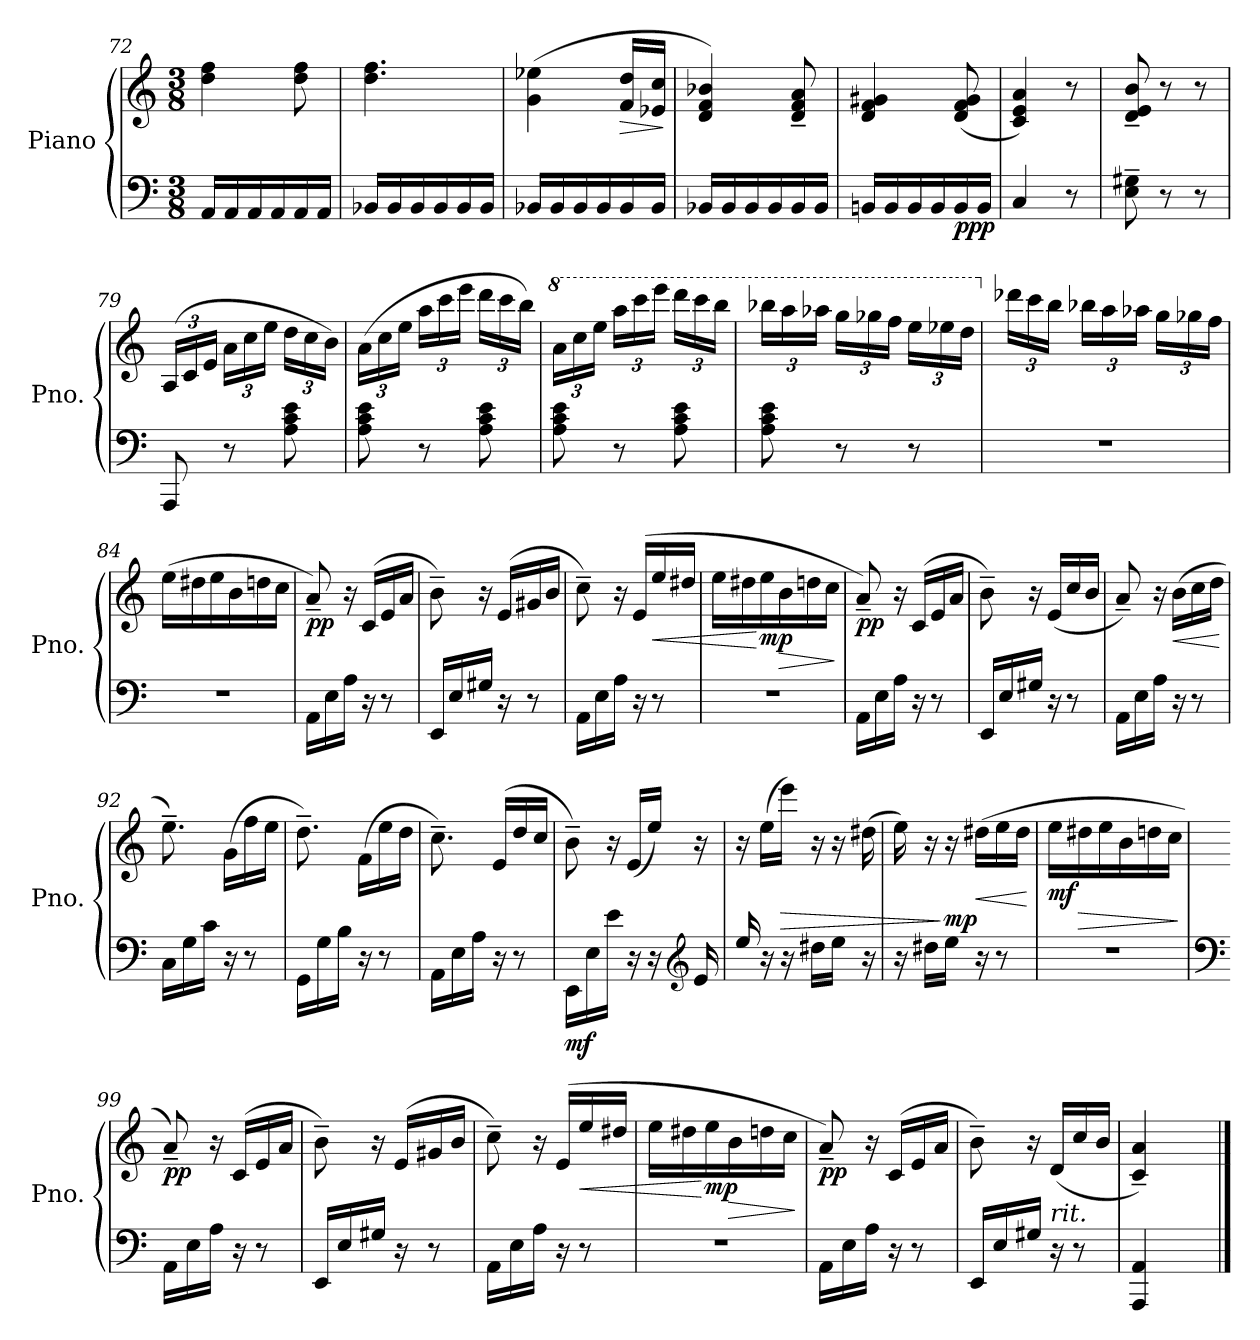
**kern	**kern	**dynam
*part1	*part1	*part1
*staff2	*staff1	*staff1/2
*I"Piano	*	*
*I'Pno.	*	*
*clefF4	*clefG2	*
*k[]	*k[]	*
*M3/8	*M3/8	*
=72	=72	=72
16AA/LL	4dd\ 4ff\	.
16AA/	.	.
16AA/	.	.
16AA/	.	.
16AA/	8dd\ 8ff\	.
16AA/JJ	.	.
=73	=73	=73
!	!	!LO:DY:b=2
!	!	!LO:DY:n=1:b
16BB-X/LL	4.dd\ 4.ff\	mf f
16BB-/	.	.
16BB-/	.	.
16BB-/	.	.
16BB-/	.	.
16BB-/JJ	.	.
=74	=74	=74
16BB-X/LL	(>4g\ 4ee-X\	.
16BB-/	.	.
16BB-/	.	.
16BB-/	.	.
!	!	!LO:HP:b
16BB-/	16f/ 16dd/LL	>
16BB-/JJ	16e-X/ 16cc/JJ	.
.	.	]
=75	=75	=75
!	!	!LO:DY:b=2
!	!	!LO:DY:n=1:b
16BB-X/LL	4d/ 4f/ 4b-X/)	mp mf
16BB-/	.	.
16BB-/	.	.
16BB-/	.	.
16BB-/	8d/~ 8f/~ 8a/~	.
16BB-/JJ	.	.
=76	=76	=76
16BBn/LL	4d/ 4f/ 4g#X/	.
16BB/	.	.
16BB/	.	.
16BB/	.	.
!	!	!LO:DY:b=2
!	!	!LO:DY:n=1:b
16BB/	(<8d/ 8f/ 8g#/	pp p
16BB/JJ	.	.
=77	=77	=77
4C/	4c/ 4e/ 4a/)	.
8r	8r	.
=78	=78	=78
8E\~ 8G#X\~	8d/~ 8e/~ 8b/~	.
8r	8r	.
8r	8r	.
=79	=79	=79
*	*Xbrackettup	*
8AAA/	(>24A/LL	.
.	24c/	.
.	24e/JJ	.
8r	24a\LL	.
.	24cc\	.
.	24ee\JJ	.
8A\ 8c\ 8e\	24dd\LL	.
.	24cc\	.
.	24b\JJ)	.
=80	=80	=80
8A\ 8c\ 8e\	(>24a\LL	.
.	24cc\	.
.	24ee\JJ	.
8r	24aa\LL	.
.	24ccc\	.
.	24eee\JJ	.
8A\ 8c\ 8e\	24ddd\LL	.
.	24ccc\	.
.	24bb\JJ)	.
=81	=81	=81
*	*8va	*
8A\ 8c\ 8e\	24aa\LL	.
.	24ccc\	.
.	24eee\JJ	.
8r	24aaa\LL	.
.	24cccc\	.
.	24eeee\JJ	.
8A\ 8c\ 8e\	24dddd\LL	.
.	24cccc\	.
.	24bbb\JJ	.
=82	=82	=82
8A\ 8c\ 8e\	24bbb-X\LL	.
.	24aaa\	.
.	24aaa-X\JJ	.
8r	24ggg\LL	.
.	24ggg-X\	.
.	24fff\JJ	.
8r	24eee\LL	.
.	24eee-X\	.
.	24ddd\JJ	.
=83	=83	=83
*	*X8va	*
4.r	24ddd-X\LL	.
.	24ccc\	.
.	24bb\JJ	.
.	24bb-X\LL	.
.	24aa\	.
.	24aa-X\JJ	.
.	24gg\LL	.
.	24gg-X\	.
.	24ff\JJ	.
=84	=84	=84
4.r	(>16ee\LL	.
.	16dd#X\	.
.	16ee\	.
.	16b\	.
.	16ddn\	.
.	16cc\JJ	.
=85	=85	=85
!	!	!LO:DY:b
16AA\LL	8a~/)	pp
16E\	.	.
16A\JJ	16r	.
16r	(<16c/LL	.
8r	16e/	.
.	16a/JJ	.
=86	=86	=86
16EE/LL	8b~\)	.
16E/	.	.
16G#X/JJ	16r	.
16r	(<16e/LL	.
8r	16g#X/	.
.	16b/JJ	.
=87	=87	=87
16AA\LL	8cc~\)	.
16E\	.	.
16A\JJ	16r	.
16r	(>16e/LL	.
!	!	!LO:HP:b
8r	16ee/	<
.	16dd#X/JJ	.
=88	=88	=88
4.r	16ee\LL	.
.	16dd#X\	.
!	!	!LO:DY:n=1:b
.	16ee\	[ mp
!	!	!LO:HP:b
.	16b\	>
.	16ddn\	.
.	16cc\JJ	.
.	.	]
=89	=89	=89
!	!	!LO:DY:b
16AA\LL	8a~/)	pp
16E\	.	.
16A\JJ	16r	.
16r	(<16c/LL	.
8r	16e/	.
.	16a/JJ	.
=90	=90	=90
16EE/LL	8b~\)	.
16E/	.	.
16G#X/JJ	16r	.
16r	(<16e/LL	.
8r	16cc/	.
.	16b/JJ	.
=91	=91	=91
16AA\LL	8a~/)	.
16E\	.	.
16A\JJ	16r	.
!	!	!LO:HP:b
16r	(>16b\LL	<
8r	16cc\	.
.	16dd\JJ	.
.	.	[
=92	=92	=92
!	!	!LO:DY:b=2
!	!	!LO:DY:n=1:b
16C\LL	8.ee~\)	mp mf
16G\	.	.
16c\JJ	.	.
16r	(>16g\LL	.
8r	16ff\	.
.	16ee\JJ	.
=93	=93	=93
16GG\LL	8.dd~\)	.
16G\	.	.
16B\JJ	.	.
16r	(>16f\LL	.
8r	16ee\	.
.	16dd\JJ	.
=94	=94	=94
16AA\LL	8.cc~\)	.
16E\	.	.
16A\JJ	.	.
16r	(<16e/LL	.
8r	16dd/	.
.	16cc/JJ	.
=95	=95	=95
!	!	!LO:DY:b=2
16EE\LL	8b~\)	mf
16E\	.	.
16e\JJ	16r	.
16r	(<16e/LL	.
16r	16ee/JJ)	.
*clefG2	*	*
16e/	16r	.
=96	=96	=96
16ee/	16r	.
16r	(>16ee\LL	.
!	!	!LO:HP:b
16r	16eee\JJ)	>
16dd#X\LL	16r	.
16ee\JJ	16r	.
16r	(>16dd#X\	.
=97	=97	=97
16r	16ee\)	.
16dd#X\LL	16r	.
!	!	!LO:DY:n=1:b
16ee\JJ	16r	] mp
!	!	!LO:HP:b
16r	(>16dd#X\LL	<
8r	16ee\	.
.	16dd#\JJ	.
.	.	[
=98	=98	=98
!	!	!LO:DY:b
4.r	16ee\LL	mf
!	!	!LO:HP:b
.	16dd#X\	>
.	16ee\	.
.	16b\	.
.	16ddn\	.
.	16cc\JJ	.
.	.	]
=99	=99	=99
*clefF4	*	*
!	!	!LO:DY:b
16AA\LL	8a~/)	pp
16E\	.	.
16A\JJ	16r	.
16r	(<16c/LL	.
8r	16e/	.
.	16a/JJ	.
=100	=100	=100
16EE/LL	8b~\)	.
16E/	.	.
16G#X/JJ	16r	.
16r	(<16e/LL	.
8r	16g#X/	.
.	16b/JJ	.
=101	=101	=101
16AA\LL	8cc~\)	.
16E\	.	.
16A\JJ	16r	.
16r	(>16e/LL	.
!	!	!LO:HP:b
8r	16ee/	<
.	16dd#X/JJ	.
=102	=102	=102
4.r	16ee\LL	.
.	16dd#X\	.
!	!	!LO:DY:n=1:b
.	16ee\	[ mp
!	!	!LO:HP:b
.	16b\	>
.	16ddn\	.
.	16cc\JJ	.
.	.	]
=103	=103	=103
!	!	!LO:DY:b
16AA\LL	8a~/)	pp
16E\	.	.
16A\JJ	16r	.
16r	(<16c/LL	.
8r	16e/	.
.	16a/JJ	.
=104	=104	=104
16EE/LL	8b~\)	.
16E/	.	.
16G#X/JJ	16r	.
*	*MM45	*
!LO:TX:a:i:t=rit.	!	!
16r	(<16d/LL	.
*	*MM35	*
8r	16cc/	.
*	*MM25	*
.	16b/JJ	.
=105	=105	=105
4AAA/ 4AA/	4c/~ 4a/~)	.
8ryy	8ryy	.
==	==	==
*-	*-	*-
